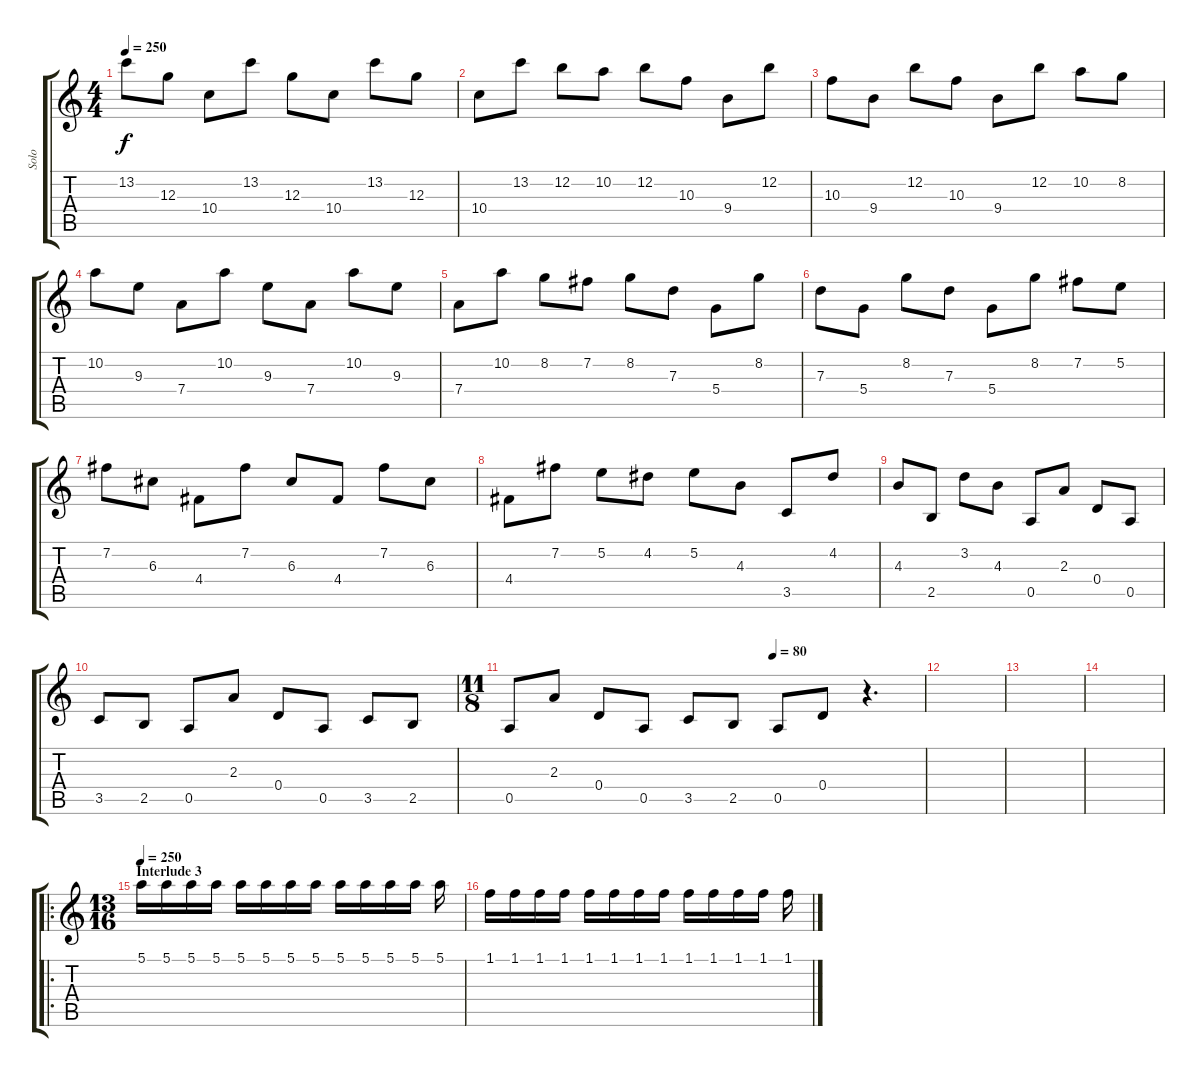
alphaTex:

\track ("Solo" "Solo") {instrument distortionguitar}
\staff {score tabs}
\tuning (E4 B3 G3 D3 A2 E2) {hide}
\ts (4 4)
\tempo 250
\clef g2
\ks c
13.2.8{dy f} 12.3.8 10.4.8 13.2.8 12.3.8 10.4.8 13.2.8 12.3.8 |
10.4.8 13.2.8 12.2.8 10.2.8 12.2.8 10.3.8 9.4.8 12.2.8 |
10.3.8 9.4.8 12.2.8 10.3.8 9.4.8 12.2.8 10.2.8 8.2.8 |
10.2.8 9.3.8 7.4.8 10.2.8 9.3.8 7.4.8 10.2.8 9.3.8 |
7.4.8 10.2.8 8.2.8 7.2.8 8.2.8 7.3.8 5.4.8 8.2.8 |
7.3.8 5.4.8 8.2.8 7.3.8 5.4.8 8.2.8 7.2.8 5.2.8 |
7.2.8 6.3.8 4.4.8 7.2.8 6.3.8 4.4.8 7.2.8 6.3.8 |
4.4.8 7.2.8 5.2.8 4.2.8 5.2.8 4.3.8 3.5.8 4.2.8 |
4.3.8 2.5.8 3.2.8 4.3.8 0.5.8 2.3.8 0.4.8 0.5.8 |
3.5.8 2.5.8 0.5.8 2.3.8 0.4.8 0.5.8 3.5.8 2.5.8 |
\ts (11 8)
\tempo (80 0.6363636363636364)
0.5.8 2.3.8 0.4.8 0.5.8 3.5.8 2.5.8 0.5.8 0.4.8 r.4{d} |
|
|
|
\ro
\ts (13 16)
\section ("" "Interlude 3")
\tempo 200
\tempo 250
5.1.16 5.1.16 5.1.16 5.1.16 5.1.16 5.1.16 5.1.16 5.1.16 5.1.16 5.1.16 5.1.16 5.1.16 5.1.16 |
1.1.16 1.1.16 1.1.16 1.1.16 1.1.16 1.1.16 1.1.16 1.1.16 1.1.16 1.1.16 1.1.16 1.1.16 1.1.16
